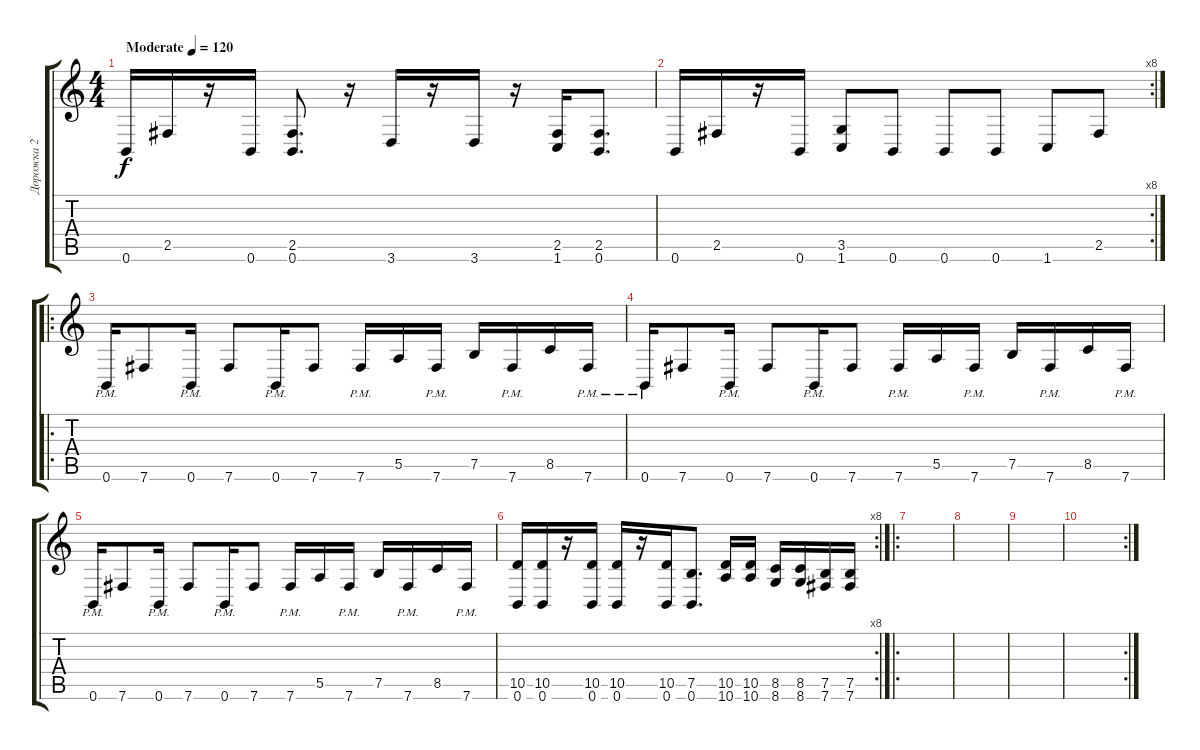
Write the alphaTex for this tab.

\track ("Дорожка 2" "Дорожка 2") {instrument overdrivenguitar}
\staff {score tabs}
\tuning (B3 Gb3 D3 A2 E2 B1) {hide}
\ts (4 4)
\tempo (120 "Moderate")
\clef g2
\ks c
0.6.16{dy f instrument overdrivenguitar} 2.5.16 r.16 0.6.16 (2.5 0.6).8{d} r.16 3.6.16 r.16 3.6.16 r.16 (2.5 1.6).16 (2.5 0.6).8{d} |
\rc 8
0.6.16 2.5.16 r.16 0.6.16 (3.5 1.6).8 0.6.8 0.6.8 0.6.8 1.6.8 2.5.8 |
\ro
0.6{pm}.16 7.6.8 0.6{pm}.16 7.6.8 0.6{pm}.16 7.6.8 7.6{pm}.16 5.5.16 7.6{pm}.16 7.5.16 7.6{pm}.16 8.5.16 7.6{pm}.16 |
0.6{pm}.16 7.6.8 0.6{pm}.16 7.6.8 0.6{pm}.16 7.6.8 7.6{pm}.16 5.5.16 7.6{pm}.16 7.5.16 7.6{pm}.16 8.5.16 7.6{pm}.16 |
0.6{pm}.16 7.6.8 0.6{pm}.16 7.6.8 0.6{pm}.16 7.6.8 7.6{pm}.16 5.5.16 7.6{pm}.16 7.5.16 7.6{pm}.16 8.5.16 7.6{pm}.16 |
\rc 8
(10.5 0.6).16 (10.5 0.6).16 r.16 (10.5 0.6).16 (10.5 0.6).16 r.16 (10.5 0.6).16 (7.5 0.6).8{d} (10.5 10.6).16 (10.5 10.6).16 (8.5 8.6).16 (8.5 8.6).16 (7.5 7.6).16 (7.5 7.6).16 |
\ro
|
|
|
\rc 2
